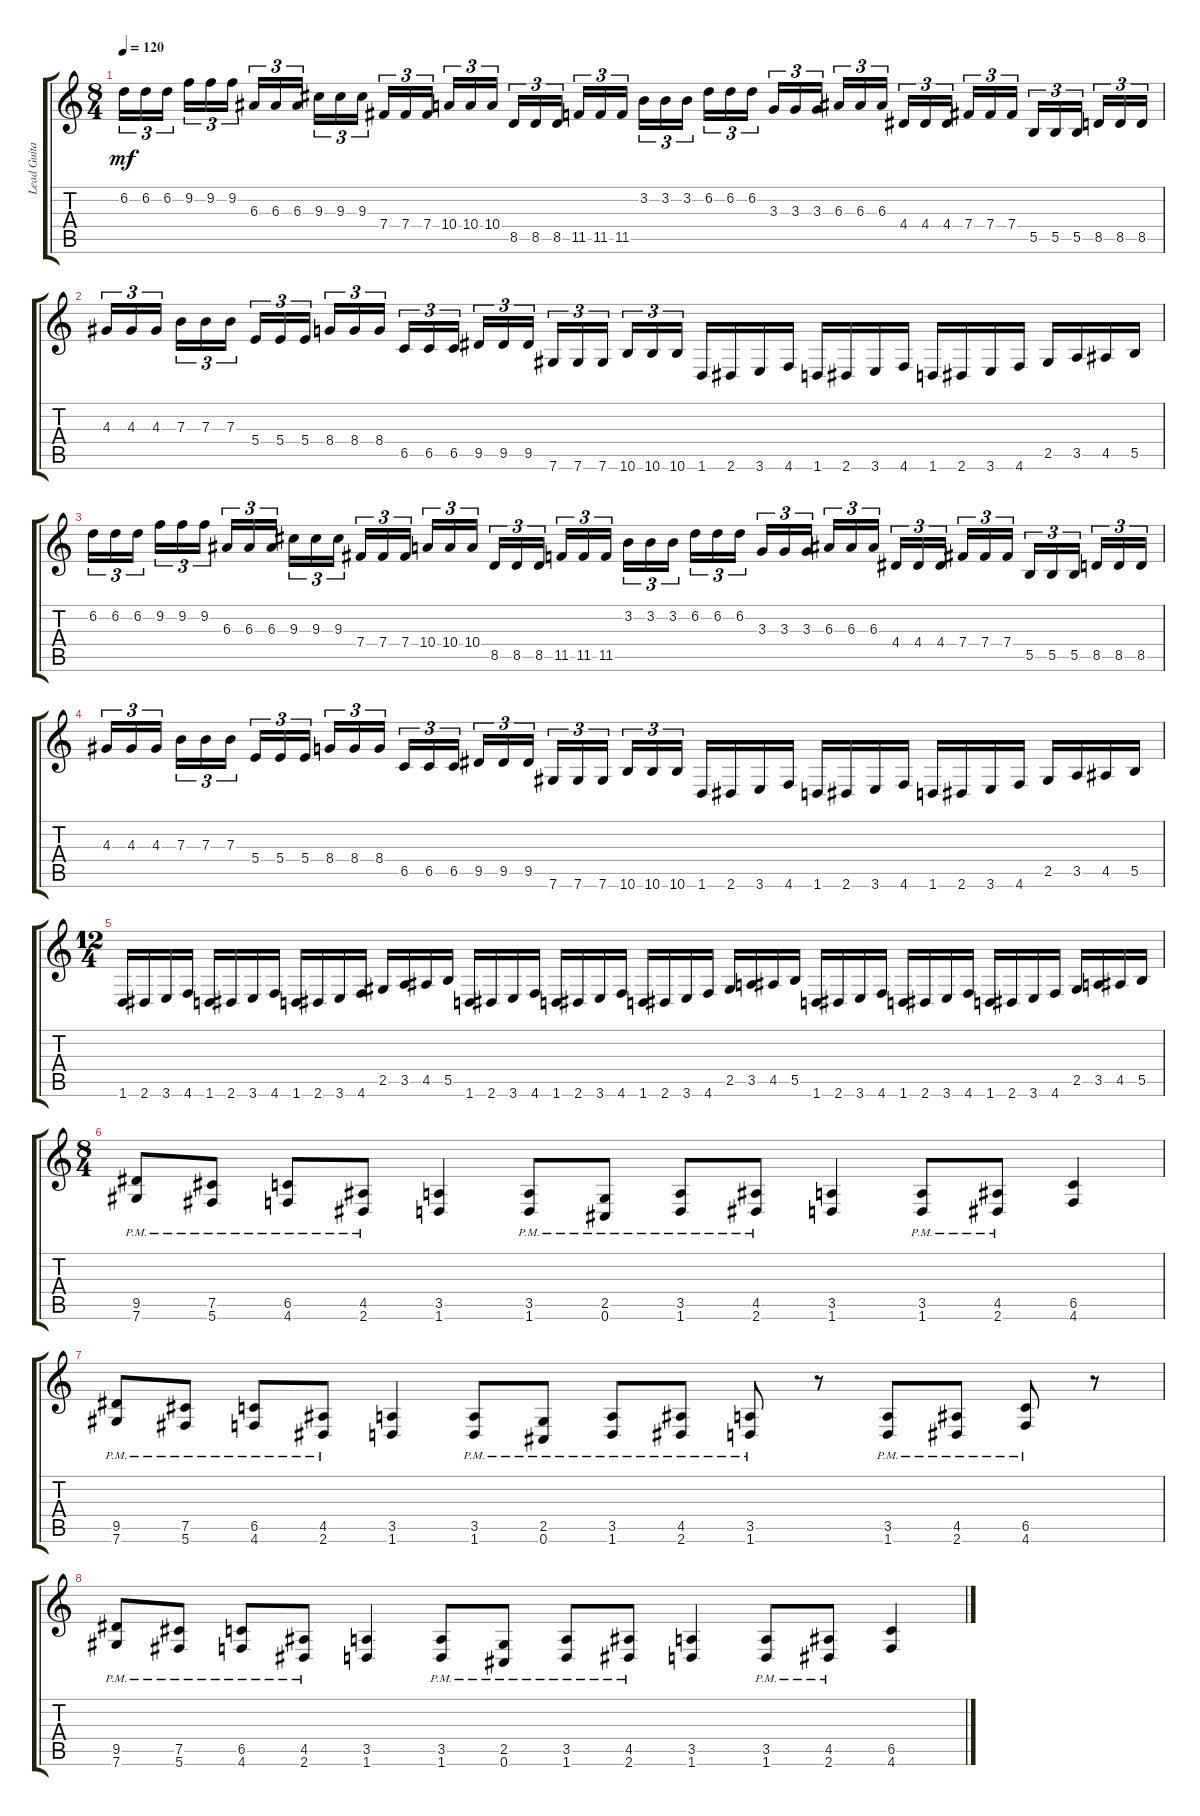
\track ("Lead Guitar" "Lead Guita") {instrument distortionguitar}
\staff {score tabs}
\tuning (Db4 Ab3 E3 B2 Gb2 Db2) {hide}
\ts (8 4)
\tempo 120
\clef g2
\ks c
6.2.16{tu (3 2) dy mf} 6.2.16{tu (3 2)} 6.2.16{tu (3 2)} 9.2.16{tu (3 2)} 9.2.16{tu (3 2)} 9.2.16{tu (3 2)} 6.3.16{tu (3 2)} 6.3.16{tu (3 2)} 6.3.16{tu (3 2)} 9.3.16{tu (3 2)} 9.3.16{tu (3 2)} 9.3.16{tu (3 2)} 7.4.16{tu (3 2)} 7.4.16{tu (3 2)} 7.4.16{tu (3 2)} 10.4.16{tu (3 2)} 10.4.16{tu (3 2)} 10.4.16{tu (3 2)} 8.5.16{tu (3 2)} 8.5.16{tu (3 2)} 8.5.16{tu (3 2)} 11.5.16{tu (3 2)} 11.5.16{tu (3 2)} 11.5.16{tu (3 2)} 3.2.16{tu (3 2)} 3.2.16{tu (3 2)} 3.2.16{tu (3 2)} 6.2.16{tu (3 2)} 6.2.16{tu (3 2)} 6.2.16{tu (3 2)} 3.3.16{tu (3 2)} 3.3.16{tu (3 2)} 3.3.16{tu (3 2)} 6.3.16{tu (3 2)} 6.3.16{tu (3 2)} 6.3.16{tu (3 2)} 4.4.16{tu (3 2)} 4.4.16{tu (3 2)} 4.4.16{tu (3 2)} 7.4.16{tu (3 2)} 7.4.16{tu (3 2)} 7.4.16{tu (3 2)} 5.5.16{tu (3 2)} 5.5.16{tu (3 2)} 5.5.16{tu (3 2)} 8.5.16{tu (3 2)} 8.5.16{tu (3 2)} 8.5.16{tu (3 2)} |
4.3.16{tu (3 2)} 4.3.16{tu (3 2)} 4.3.16{tu (3 2)} 7.3.16{tu (3 2)} 7.3.16{tu (3 2)} 7.3.16{tu (3 2)} 5.4.16{tu (3 2)} 5.4.16{tu (3 2)} 5.4.16{tu (3 2)} 8.4.16{tu (3 2)} 8.4.16{tu (3 2)} 8.4.16{tu (3 2)} 6.5.16{tu (3 2)} 6.5.16{tu (3 2)} 6.5.16{tu (3 2)} 9.5.16{tu (3 2)} 9.5.16{tu (3 2)} 9.5.16{tu (3 2)} 7.6.16{tu (3 2)} 7.6.16{tu (3 2)} 7.6.16{tu (3 2)} 10.6.16{tu (3 2)} 10.6.16{tu (3 2)} 10.6.16{tu (3 2)} 1.6.16 2.6.16 3.6.16 4.6.16 1.6.16 2.6.16 3.6.16 4.6.16 1.6.16 2.6.16 3.6.16 4.6.16 2.5.16 3.5.16 4.5.16 5.5.16 |
6.2.16{tu (3 2)} 6.2.16{tu (3 2)} 6.2.16{tu (3 2)} 9.2.16{tu (3 2)} 9.2.16{tu (3 2)} 9.2.16{tu (3 2)} 6.3.16{tu (3 2)} 6.3.16{tu (3 2)} 6.3.16{tu (3 2)} 9.3.16{tu (3 2)} 9.3.16{tu (3 2)} 9.3.16{tu (3 2)} 7.4.16{tu (3 2)} 7.4.16{tu (3 2)} 7.4.16{tu (3 2)} 10.4.16{tu (3 2)} 10.4.16{tu (3 2)} 10.4.16{tu (3 2)} 8.5.16{tu (3 2)} 8.5.16{tu (3 2)} 8.5.16{tu (3 2)} 11.5.16{tu (3 2)} 11.5.16{tu (3 2)} 11.5.16{tu (3 2)} 3.2.16{tu (3 2)} 3.2.16{tu (3 2)} 3.2.16{tu (3 2)} 6.2.16{tu (3 2)} 6.2.16{tu (3 2)} 6.2.16{tu (3 2)} 3.3.16{tu (3 2)} 3.3.16{tu (3 2)} 3.3.16{tu (3 2)} 6.3.16{tu (3 2)} 6.3.16{tu (3 2)} 6.3.16{tu (3 2)} 4.4.16{tu (3 2)} 4.4.16{tu (3 2)} 4.4.16{tu (3 2)} 7.4.16{tu (3 2)} 7.4.16{tu (3 2)} 7.4.16{tu (3 2)} 5.5.16{tu (3 2)} 5.5.16{tu (3 2)} 5.5.16{tu (3 2)} 8.5.16{tu (3 2)} 8.5.16{tu (3 2)} 8.5.16{tu (3 2)} |
4.3.16{tu (3 2)} 4.3.16{tu (3 2)} 4.3.16{tu (3 2)} 7.3.16{tu (3 2)} 7.3.16{tu (3 2)} 7.3.16{tu (3 2)} 5.4.16{tu (3 2)} 5.4.16{tu (3 2)} 5.4.16{tu (3 2)} 8.4.16{tu (3 2)} 8.4.16{tu (3 2)} 8.4.16{tu (3 2)} 6.5.16{tu (3 2)} 6.5.16{tu (3 2)} 6.5.16{tu (3 2)} 9.5.16{tu (3 2)} 9.5.16{tu (3 2)} 9.5.16{tu (3 2)} 7.6.16{tu (3 2)} 7.6.16{tu (3 2)} 7.6.16{tu (3 2)} 10.6.16{tu (3 2)} 10.6.16{tu (3 2)} 10.6.16{tu (3 2)} 1.6.16 2.6.16 3.6.16 4.6.16 1.6.16 2.6.16 3.6.16 4.6.16 1.6.16 2.6.16 3.6.16 4.6.16 2.5.16 3.5.16 4.5.16 5.5.16 |
\ts (12 4)
1.6.16 2.6.16 3.6.16 4.6.16 1.6.16 2.6.16 3.6.16 4.6.16 1.6.16 2.6.16 3.6.16 4.6.16 2.5.16 3.5.16 4.5.16 5.5.16 1.6.16 2.6.16 3.6.16 4.6.16 1.6.16 2.6.16 3.6.16 4.6.16 1.6.16 2.6.16 3.6.16 4.6.16 2.5.16 3.5.16 4.5.16 5.5.16 1.6.16 2.6.16 3.6.16 4.6.16 1.6.16 2.6.16 3.6.16 4.6.16 1.6.16 2.6.16 3.6.16 4.6.16 2.5.16 3.5.16 4.5.16 5.5.16 |
\ts (8 4)
(9.5{pm} 7.6{pm}).8 (7.5{pm} 5.6{pm}).8 (6.5{pm} 4.6{pm}).8 (4.5{pm} 2.6{pm}).8 (3.5 1.6).4 (3.5{pm} 1.6{pm}).8 (2.5{pm} 0.6{pm}).8 (3.5{pm} 1.6{pm}).8 (4.5{pm} 2.6{pm}).8 (3.5 1.6).4 (3.5{pm} 1.6{pm}).8 (4.5{pm} 2.6{pm}).8 (6.5 4.6).4 |
(9.5{pm} 7.6{pm}).8 (7.5{pm} 5.6{pm}).8 (6.5{pm} 4.6{pm}).8 (4.5{pm} 2.6{pm}).8 (3.5 1.6).4 (3.5{pm} 1.6{pm}).8 (2.5{pm} 0.6{pm}).8 (3.5{pm} 1.6{pm}).8 (4.5{pm} 2.6{pm}).8 (3.5{pm} 1.6{pm}).8 r.8 (3.5{pm} 1.6{pm}).8 (4.5{pm} 2.6{pm}).8 (6.5{pm} 4.6{pm}).8 r.8 |
(9.5{pm} 7.6{pm}).8 (7.5{pm} 5.6{pm}).8 (6.5{pm} 4.6{pm}).8 (4.5{pm} 2.6{pm}).8 (3.5 1.6).4 (3.5{pm} 1.6{pm}).8 (2.5{pm} 0.6{pm}).8 (3.5{pm} 1.6{pm}).8 (4.5{pm} 2.6{pm}).8 (3.5 1.6).4 (3.5{pm} 1.6{pm}).8 (4.5{pm} 2.6{pm}).8 (6.5 4.6).4
